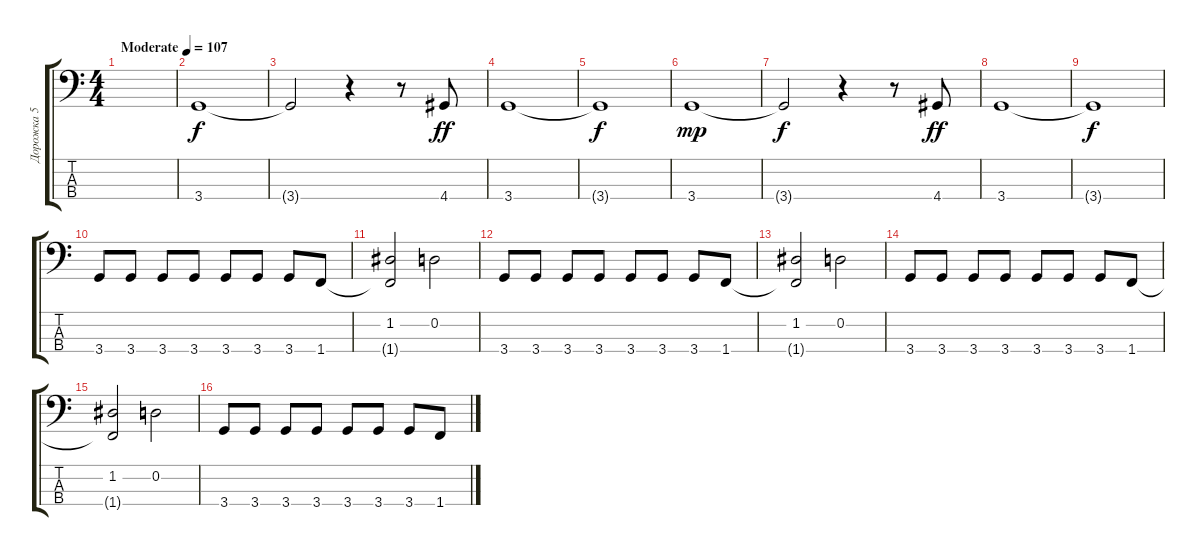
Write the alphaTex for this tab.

\track ("Дорожка 5" "Дорожка 5") {instrument electricbassfinger}
\staff {score tabs}
\tuning (G2 D2 A1 E1) {hide}
\ts (4 4)
\tempo (107 "Moderate")
\clef f4
\ks c
|
3.4.1 |
3.4{t}.2{dy f} r.4 r.8 4.4.8{dy ff} |
3.4.1 |
3.4{t}.1{dy f} |
3.4.1{dy mp} |
3.4{t}.2{dy f} r.4 r.8 4.4.8{dy ff} |
3.4.1 |
3.4{t}.1{dy f} |
3.4.8 3.4.8 3.4.8 3.4.8 3.4.8 3.4.8 3.4.8 1.4.8 |
(1.2 1.4{t}).2 0.2.2 |
3.4.8 3.4.8 3.4.8 3.4.8 3.4.8 3.4.8 3.4.8 1.4.8 |
(1.2 1.4{t}).2 0.2.2 |
3.4.8 3.4.8 3.4.8 3.4.8 3.4.8 3.4.8 3.4.8 1.4.8 |
(1.2 1.4{t}).2 0.2.2 |
3.4.8 3.4.8 3.4.8 3.4.8 3.4.8 3.4.8 3.4.8 1.4.8
